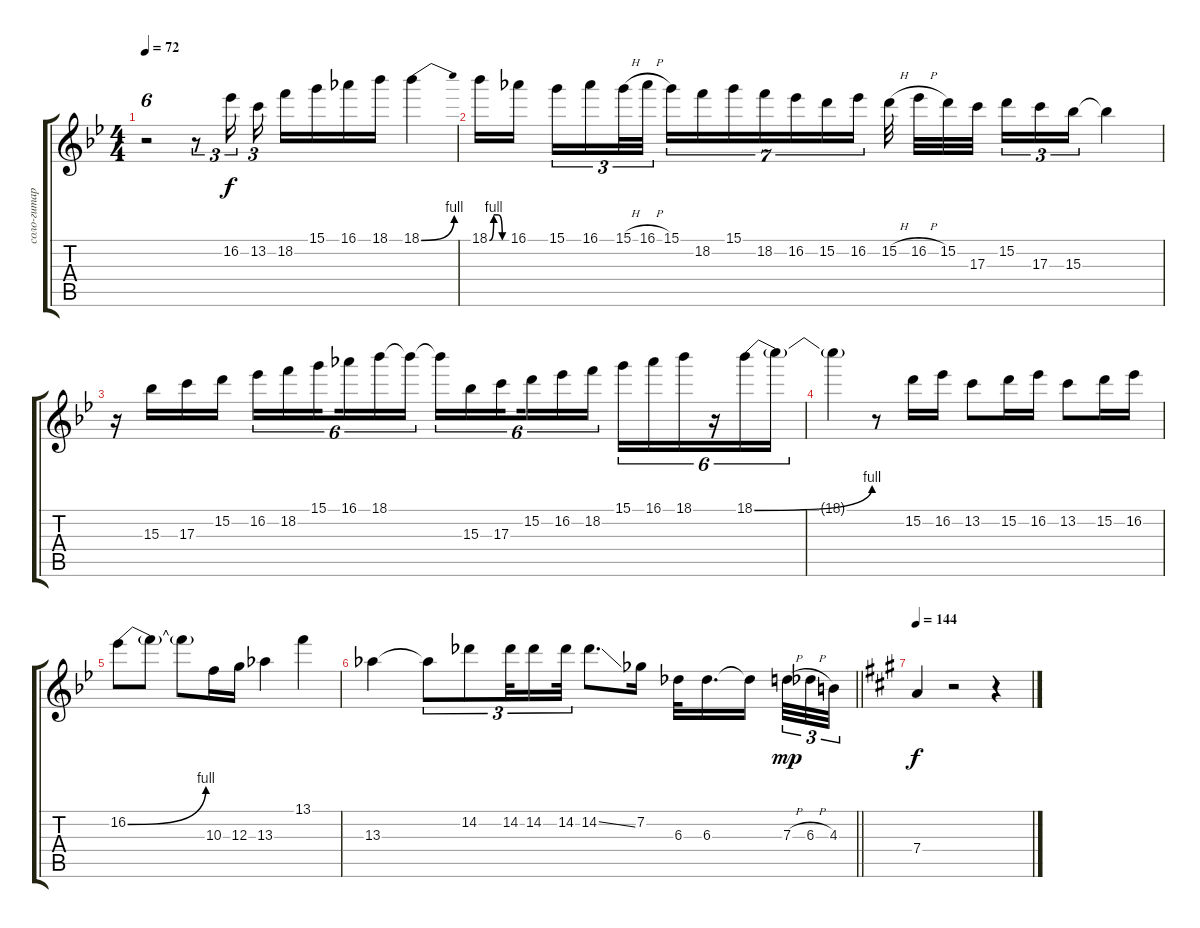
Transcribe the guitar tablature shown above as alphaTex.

\track ("соло-гитара" "соло-гитар") {instrument distortionguitar}
\staff {score tabs}
\tuning (E4 B3 G3 D3 A2 E2) {hide}
\ts (4 4)
\tempo 72
\clef g2
\ks bb
r.2{tu (6 4) dy mp} r.8{tu (3 2)} 16.2.16{tu (3 2) dy f} 13.2.16{tu (3 2)} 18.2.16 15.1.16 16.1.16 18.1.16 18.1{be (bend 0 0 60 4)}.4 |
18.1{be (custom 0 0 15 4 30 4 45 0 60 0)}.16 16.1.16{beam splitsecondary} 15.1.16{tu (3 2)} 16.1.16{tu (3 2)} 15.1{h}.32{tu (3 2)} 16.1{h}.32{tu (3 2)} 15.1.16{tu (7 4)} 18.2.16{tu (7 4)} 15.1.16{tu (7 4)} 18.2.16{tu (7 4)} 16.2.16{tu (7 4)} 15.2.16{tu (7 4)} 16.2.16{tu (7 4)} 15.2{h}.32 16.2{h}.32 15.2.32 17.3.32{beam splitsecondary} 15.2.16{tu (3 2)} 17.3.16{tu (3 2)} 15.3.16{tu (3 2)} 15.3{t}.4 |
r.16 15.3.16 17.3.16 15.2.16 16.2.16{tu (6 4)} 18.2.16{tu (6 4)} 15.1.16{tu (6 4) beam splitsecondary} 16.1.16{tu (6 4)} 18.1.16{tu (6 4)} 18.1{t}.16{tu (6 4)} 18.1{t}.16{tu (6 4)} 15.3.16{tu (6 4)} 17.3.16{tu (6 4) beam splitsecondary} 15.2.16{tu (6 4)} 16.2.16{tu (6 4)} 18.2.16{tu (6 4)} 15.1.16{tu (6 4)} 16.1.16{tu (6 4)} 18.1.16{tu (6 4)} r.16{tu (6 4)} 18.1{be (bend 0 0 60 4)}.16{tu (6 4)} 18.1{t}.16{tu (6 4)} |
18.1{t}.4 r.8 15.2.16 16.2.16 13.2.8 15.2.16 16.2.16 13.2.8 15.2.16 16.2.16 |
16.2{be (bend 0 0 60 4)}.8 16.2{t}.8 16.2{t}.8 10.3.16 12.3.16 13.3.4 13.1.4 |
\barLineRight lightlight
13.3.4 13.3{t}.8{tu (3 2)} 14.2.8{tu (3 2)} 14.2.32{tu (3 2)} 14.2.16{tu (3 2)} 14.2.32{tu (3 2)} 14.2{ss}.8{d} 7.2.16 6.3.32 6.3.16{d} 6.3{t}.16{beam splitsecondary} 7.3{h}.32{tu (3 2) dy mp} 6.3{h}.32{tu (3 2)} 4.3.32{tu (3 2)} |
\tempo 144
\ks a
7.4.4{dy f} r.2 r.4
